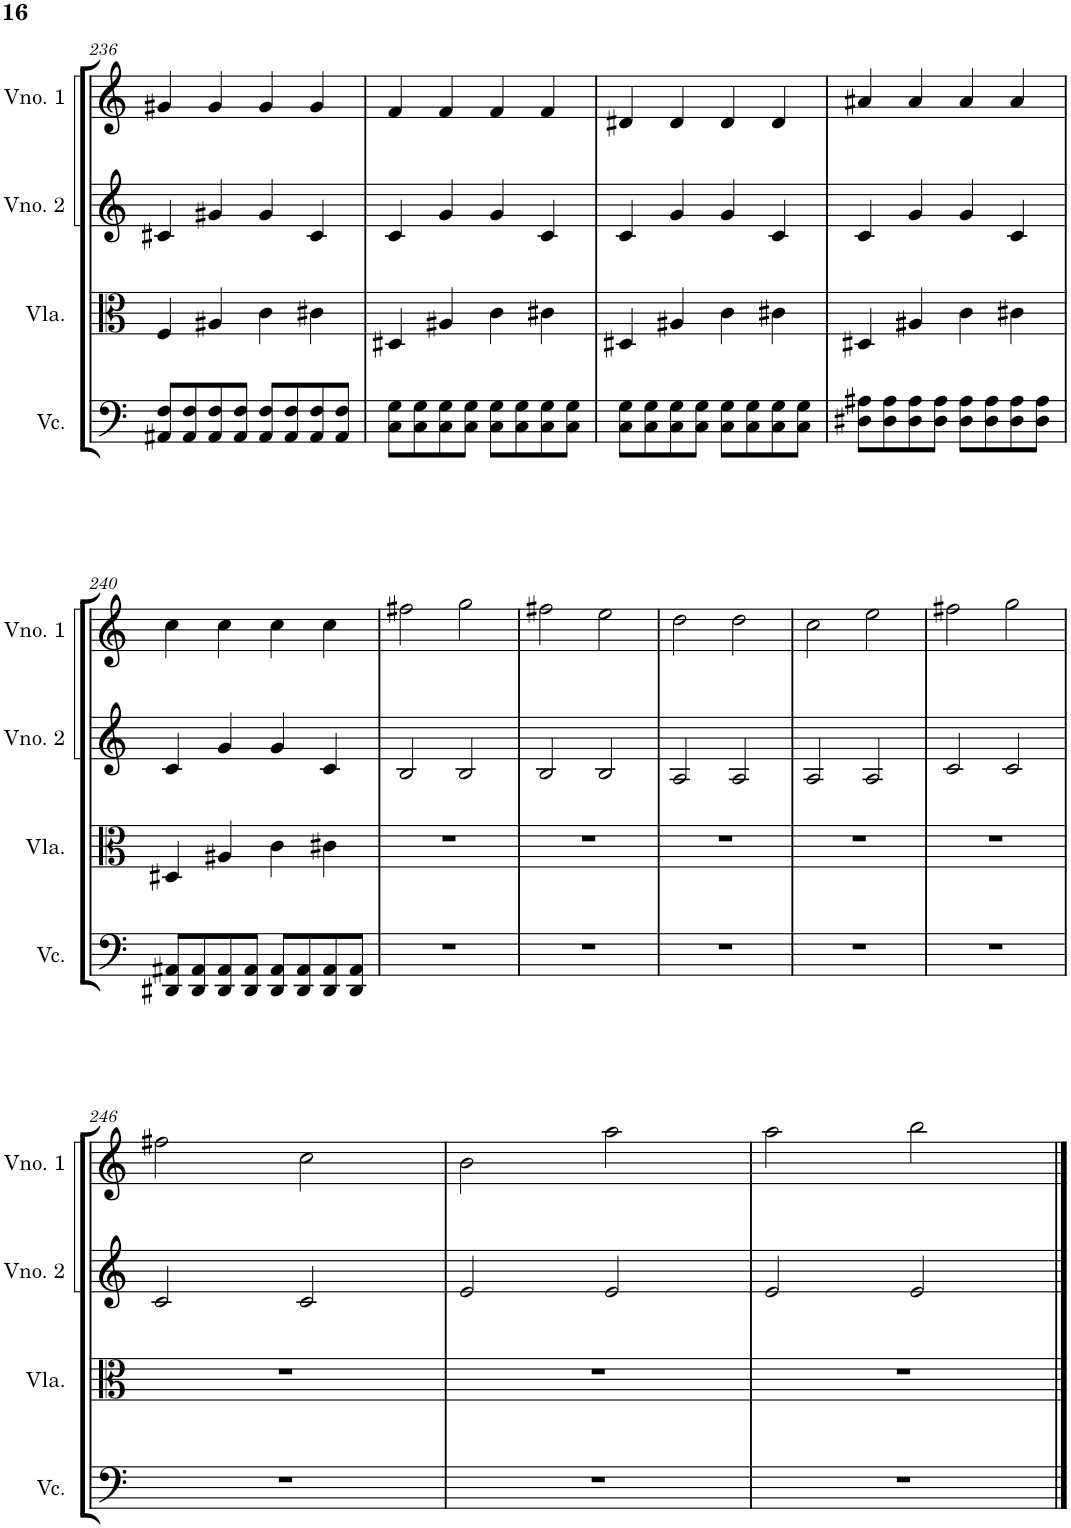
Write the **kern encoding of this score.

**kern	**kern	**kern	**kern
*part4	*part3	*part2	*part1
*staff4	*staff3	*staff2	*staff1
*I"Violoncelo	*I"Viola	*I"Violino 2	*I"Violino 1
*I'Vc.	*I'Vla.	*I'Vno. 2	*I'Vno. 1
!!LO:PB:g=z
*clefF4	*clefC3	*clefG2	*clefG2
*k[]	*k[]	*k[]	*k[]
*M4/4	*M4/4	*M4/4	*M4/4
=236	=236	=236	=236
8AA#X/ 8F/L	4F/	4c#X/	4g#X/
8AA#/ 8F/	.	.	.
8AA#/ 8F/	4A#X/	4g#X/	4g#/
8AA#/ 8F/J	.	.	.
8AA#/ 8F/L	4c\	4g#/	4g#/
8AA#/ 8F/	.	.	.
8AA#/ 8F/	4c#X\	4c#/	4g#/
8AA#/ 8F/J	.	.	.
=237	=237	=237	=237
8C\ 8G\L	4D#X/	4c/	4f/
8C\ 8G\	.	.	.
8C\ 8G\	4A#X/	4g/	4f/
8C\ 8G\J	.	.	.
8C\ 8G\L	4c\	4g/	4f/
8C\ 8G\	.	.	.
8C\ 8G\	4c#X\	4c/	4f/
8C\ 8G\J	.	.	.
=238	=238	=238	=238
8C\ 8G\L	4D#X/	4c/	4d#X/
8C\ 8G\	.	.	.
8C\ 8G\	4A#X/	4g/	4d#/
8C\ 8G\J	.	.	.
8C\ 8G\L	4c\	4g/	4d#/
8C\ 8G\	.	.	.
8C\ 8G\	4c#X\	4c/	4d#/
8C\ 8G\J	.	.	.
=239	=239	=239	=239
8D#X\ 8A#X\L	4D#X/	4c/	4a#X/
8D#\ 8A#\	.	.	.
8D#\ 8A#\	4A#X/	4g/	4a#/
8D#\ 8A#\J	.	.	.
8D#\ 8A#\L	4c\	4g/	4a#/
8D#\ 8A#\	.	.	.
8D#\ 8A#\	4c#X\	4c/	4a#/
8D#\ 8A#\J	.	.	.
!!LO:LB:g=z
=240	=240	=240	=240
8DD#X/ 8AA#X/L	4D#X/	4c/	4cc\
8DD#/ 8AA#/	.	.	.
8DD#/ 8AA#/	4A#X/	4g/	4cc\
8DD#/ 8AA#/J	.	.	.
8DD#/ 8AA#/L	4c\	4g/	4cc\
8DD#/ 8AA#/	.	.	.
8DD#/ 8AA#/	4c#X\	4c/	4cc\
8DD#/ 8AA#/J	.	.	.
=241	=241	=241	=241
1r	1r	2B/	2ff#X\
.	.	2B/	2gg\
=242	=242	=242	=242
1r	1r	2B/	2ff#X\
.	.	2B/	2ee\
=243	=243	=243	=243
1r	1r	2A/	2dd\
.	.	2A/	2dd\
=244	=244	=244	=244
1r	1r	2A/	2cc\
.	.	2A/	2ee\
=245	=245	=245	=245
1r	1r	2c/	2ff#X\
.	.	2c/	2gg\
!!LO:LB:g=z
=246	=246	=246	=246
1r	1r	2c/	2ff#X\
.	.	2c/	2cc\
=247	=247	=247	=247
1r	1r	2e/	2b\
.	.	2e/	2aa\
=248	=248	=248	=248
1r	1r	2e/	2aa\
.	.	2e/	2bb\
==	==	==	==
*-	*-	*-	*-
